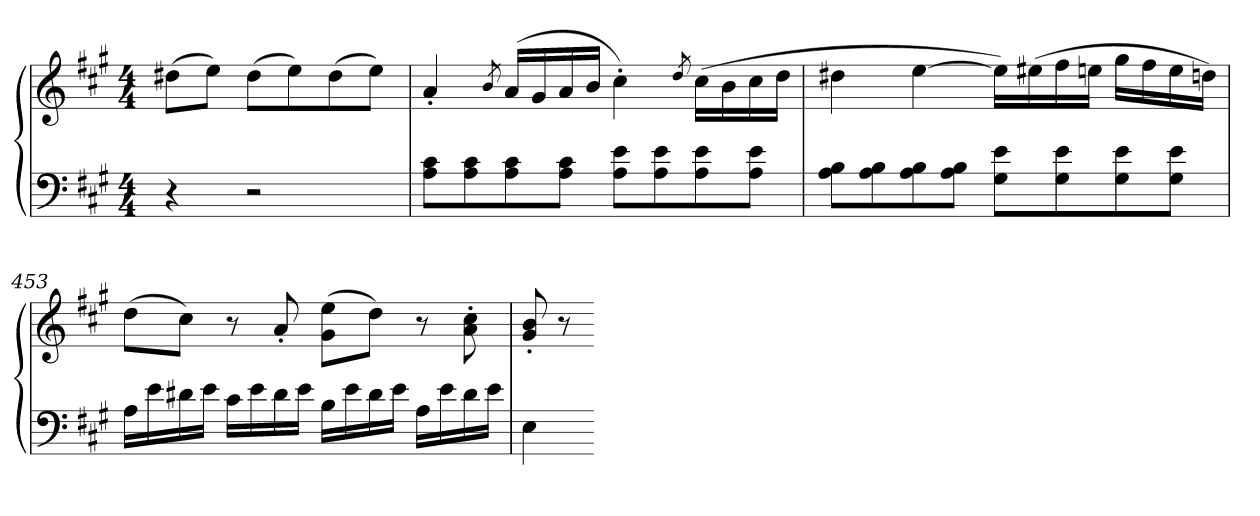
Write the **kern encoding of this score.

**kern	**kern
*part1	*part1
*staff2	*staff1
*clefF4	*clefG2
*k[f#c#g#]	*k[f#c#g#]
*A:	*A:
*M4/4	*M4/4
=	=
4r	(8dd#XL
.	8eeJ)
2r	(8dd#L
.	8ee)
.	(8dd#
.	8eeJ)
=451	=451
8A 8c#L	4a'
8A 8c#	.
.	8qb
8A 8c#	(16aLL
.	16g#
8A 8c#J	16a
.	16bJJ
8A 8eL	4cc#')
8A 8e	.
.	8qdd
8A 8e	(16cc#LL
.	16b
8A 8eJ	16cc#
.	16ddJJ
=452	=452
8A 8BL	4dd#X
8A 8B	.
8A 8B	[4ee
8A 8BJ	.
8G# 8eL	16eeLL])
.	(16ee#X
8G# 8e	16ff#
.	16eenJJ
8G# 8e	16gg#LL
.	16ff#
8G# 8eJ	16ee
.	16ddnJJ)
=453	=453
16ALL	(8ddL
16e	.
16d#X	8cc#J)
16eJJ	.
16c#LL	8r
16e	.
16d#	8a'
16eJJ	.
16BLL	(8g# 8eeL
16e	.
16d#	8ddJ)
16eJJ	.
16ALL	8r
16e	.
16d#	8a' 8cc#'
16eJJ	.
=454	=454
4E	8g#' 8b'
.	8r
=-	=-
*-	*-
